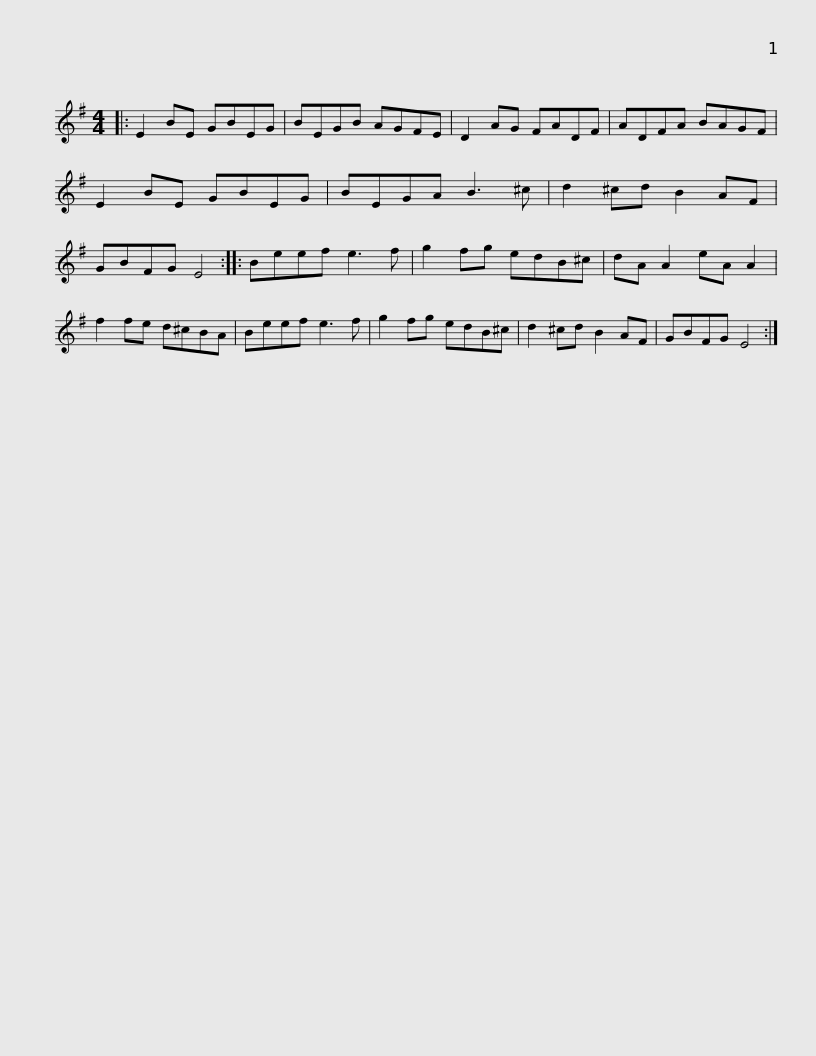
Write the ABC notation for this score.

X:1
L:1/8
M:4/4
I:linebreak $
K:Emin
V:1 treble
V:1
|: E2 BE GBEG | BEGB AGFE | D2 AG FADF | ADFA BAGF | E2 BE GBEG | %5
 BEGA B3 ^c |$ d2 ^cd B2 AF | GBFG E4 :: Beef e3 f | g2 fg edB^c | %10
 dA A2 eA A2 | f2 fe d^cBA |$ Beef e3 f | g2 fg edB^c | d2 ^cd B2 AF | %15
 GBFG E4 :| %16
